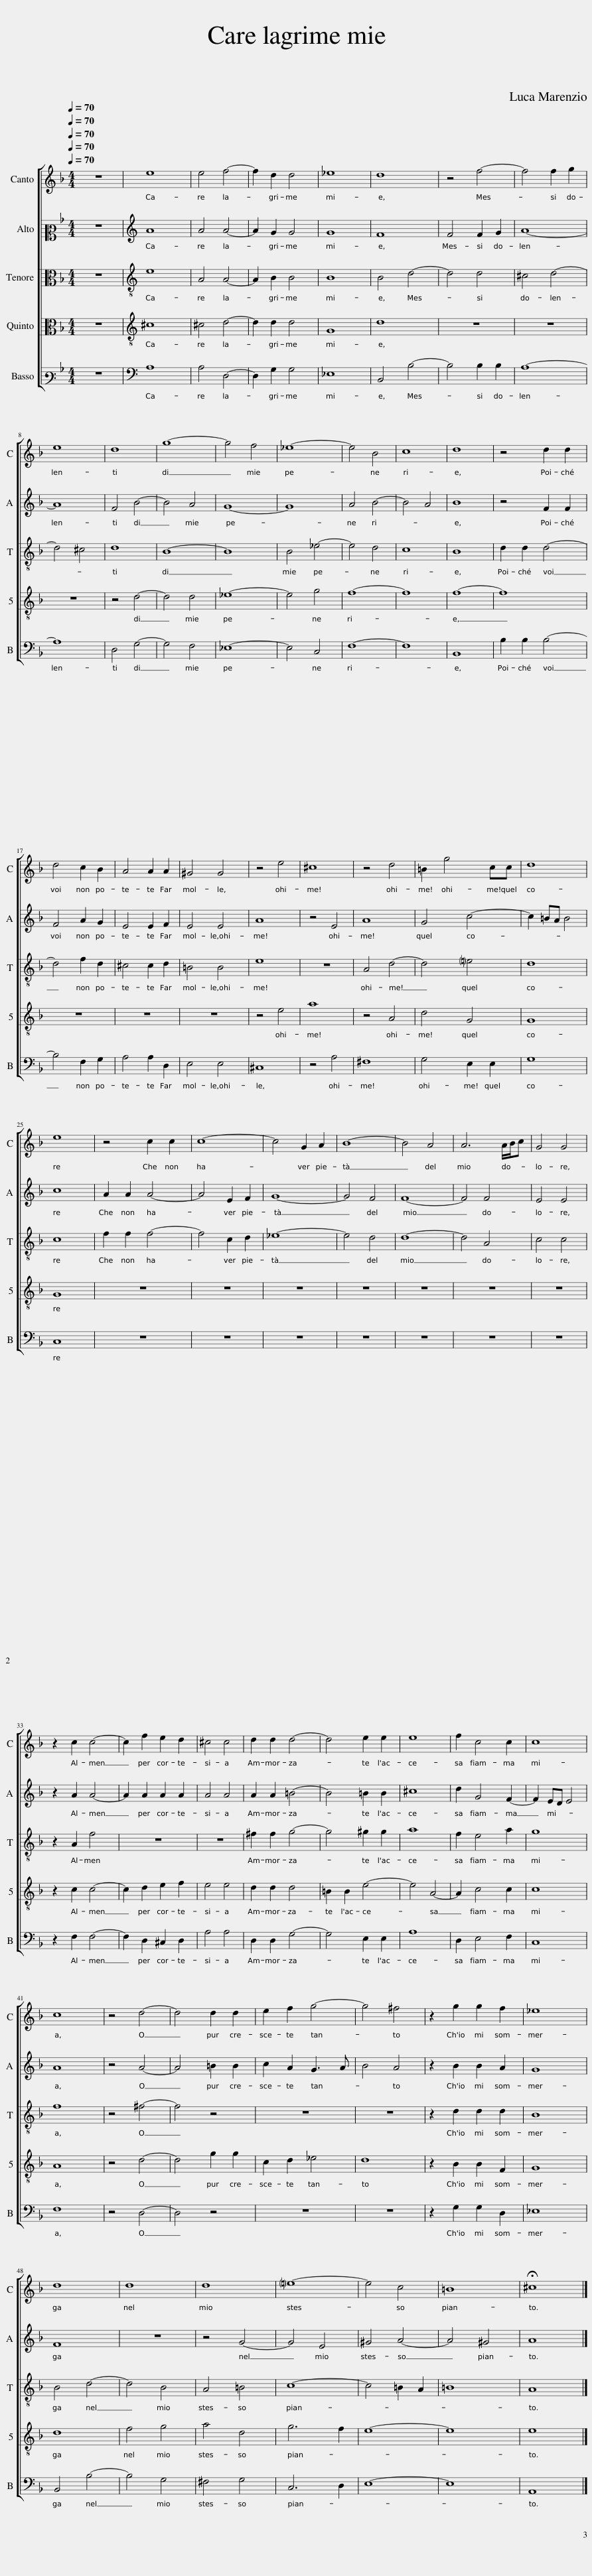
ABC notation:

X:1
%%score [ 1 2 [ 3 4 ] 5 ]
L:1/8
Q:1/4=70
M:4/4
I:linebreak $
K:F
V:1 treble
V:2 alto2
V:3 alto
V:4 alto
V:5 bass3
V:1
 z8 | e8 | e4 f4- | f2 d2 d4 | _e8 | %5
 d8 | z4 f4- | f4 f2 g2 |$ e8 | d8 | %10
 g8- | g4 f4 | _e8- | e4 B4 | c8 | %15
 d8 | z4 d2 d2 |$ d4 c2 B2 | A4 A2 A2 | ^G4 G4 | %20
 z4 e4 | ^c8 | z4 d4 | =B2 g4 cc | d8 |$ %25
 e8 | z4 c2 c2 | c8- | c4 G2 A2 | B8- | %30
 B4 A4 | A6 A/B/c | G4 G4 |$ z2 c2 c4- | c2 f2 e2 d2 | %35
 ^c4 c4 | d2 d2 d4- | d4 e2 e2 | e8 | f2 c4 c2 | %40
 c8 |$ c8 | z4 d4- | d4 d2 d2 | e2 f2 g4- | %45
 g4 ^f4 | z2 g2 g2 f2 | _e8 |$ d8 | d8 | %50
 d8 | !courtesy!=e8- | e4 c4 | =B8 | !fermata!^c8 |] %55
V:2
 z8 | A8 | A4 A4- | A2 G2 G4 | G8 | %5
 F8 | F4 F2 G2 | A8- |$ A8 | F4 B4- | %10
 B4 A4 | G8- | G8 | A4 B4- | B4 A4 | %15
 B8 | z4 F2 F2 |$ F4 A2 G2 | E4 E2 F2 | E4 E4 | %20
 A8 | z4 E4 | A8 | G4 c4- | c2 =BA B4 |$ %25
 c8 | A2 A2 A4- | A4 E2 F2 | G8- | G4 F4 | %30
 F8- | F4 F4 | E4 E4 |$ z2 A2 A4- | A2 A2 A2 A2 | %35
 A4 A4 | A2 A2 =B4- | B4 =B2 B2 | ^c8 | d2 G4 F2- | %40
 F2 ED E4 |$ A8 | z4 A4- | A4 =B2 B2 | c2 A2 G3 A | %45
 B4 A4 | z2 B2 B2 A2 | G8 |$ F8 | z8 | %50
 z4 G4- | G4 E4 | ^G4 A4- | A4 ^G4 | A8 |] %55
V:3
 z8 | E8 | A,4 A,4- | A,2 B,2 B,4 | B,8 | %5
 B,4 D4- | D4 D4 | ^C4 D4- |$ D4 ^C4 | D8 | %10
 B,8- | B,8 | B,4 _E4- | E4 D4 | C8 | %15
 B,8 | D2 D2 D4- |$ D4 F2 D2 | ^C4 C2 D2 | =B,4 B,4 | %20
 E8 | z8 | A,4 D4- | D4 !courtesy!=E4 | D8 |$ %25
 C8 | F2 F2 F4- | F4 C2 D2 | _E8- | E4 D4 | %30
 D8- | D4 A,4 | C4 C4 |$ z2 A,2 F4 | z8 | %35
 z8 | ^F2 F2 G4- | G4 ^G2 G2 | A8 | F2 E4 A2 | %40
 G8 |$ F8 | z4 ^F4- | F4 z4 | z8 | %45
 z8 | z2 D2 D2 D2 | B,8 |$ B,4 D4- | D4 B,4 | %50
 A,4 =B,4 | C8- | C4 =B,2 A,2 | =B,8 | A,8 |] %55
V:4
 z8 | ^C8 | ^C4 D4- | D2 D2 D4 | G,8 | %5
 D8 | z8 | z8 |$ z8 | z4 D4- | %10
 D4 D4 | _E8- | E4 G4 | F8- | F8 | %15
 F8- | F8 |$ z8 | z8 | z8 | %20
 z4 E4 | A8 | z4 A,4 | D4 G,4 | G,8 |$ %25
 G,8 | z8 | z8 | z8 | z8 | %30
 z8 | z8 | z8 |$ z2 C2 C4- | C2 D2 E2 F2 | %35
 E4 E4 | D2 D2 D4 | =B,2 B,2 E4- | E4 A,4- | A,2 C4 C2 | %40
 C8 |$ A,8 | z4 D4- | D4 G2 G2 | C2 D2 _E4 | %45
 D8 | z2 B,2 B,2 F,2 | G,8 |$ D8 | F4 G4 | %50
 A4 D4 | G6 F2 | E8- | E8 | E8 |] %55
V:5
 z8 | A,8 | A,4 D,4- | D,2 G,2 G,4 | _E,8 | %5
 B,,4 B,4- | B,4 B,2 B,2 | A,8- |$ A,8 | D,4 G,4- | %10
 G,4 F,4 | _E,8- | E,4 C,4 | F,8- | F,8 | %15
 B,,8 | B,2 B,2 B,4- |$ B,4 F,2 G,2 | A,4 A,2 D,2 | E,4 E,4 | %20
 ^C,8 | z4 A,4 | ^F,8 | G,4 E,2 E,2 | G,8 |$ %25
 C,8 | z8 | z8 | z8 | z8 | %30
 z8 | z8 | z8 |$ z2 F,2 F,4- | F,2 D,2 ^C,2 D,2 | %35
 A,4 A,4 | D,2 D,2 G,4- | G,4 E,2 E,2 | A,8 | D,2 E,4 F,2 | %40
 C,8 |$ F,8 | z4 D,4- | D,4 z4 | z8 | %45
 z8 | z2 G,2 G,2 D,2 | _E,8 |$ B,,4 B,4- | B,4 G,4 | %50
 ^F,4 G,4 | C,6 D,2 | E,8- | E,8 | A,,8 |] %55
